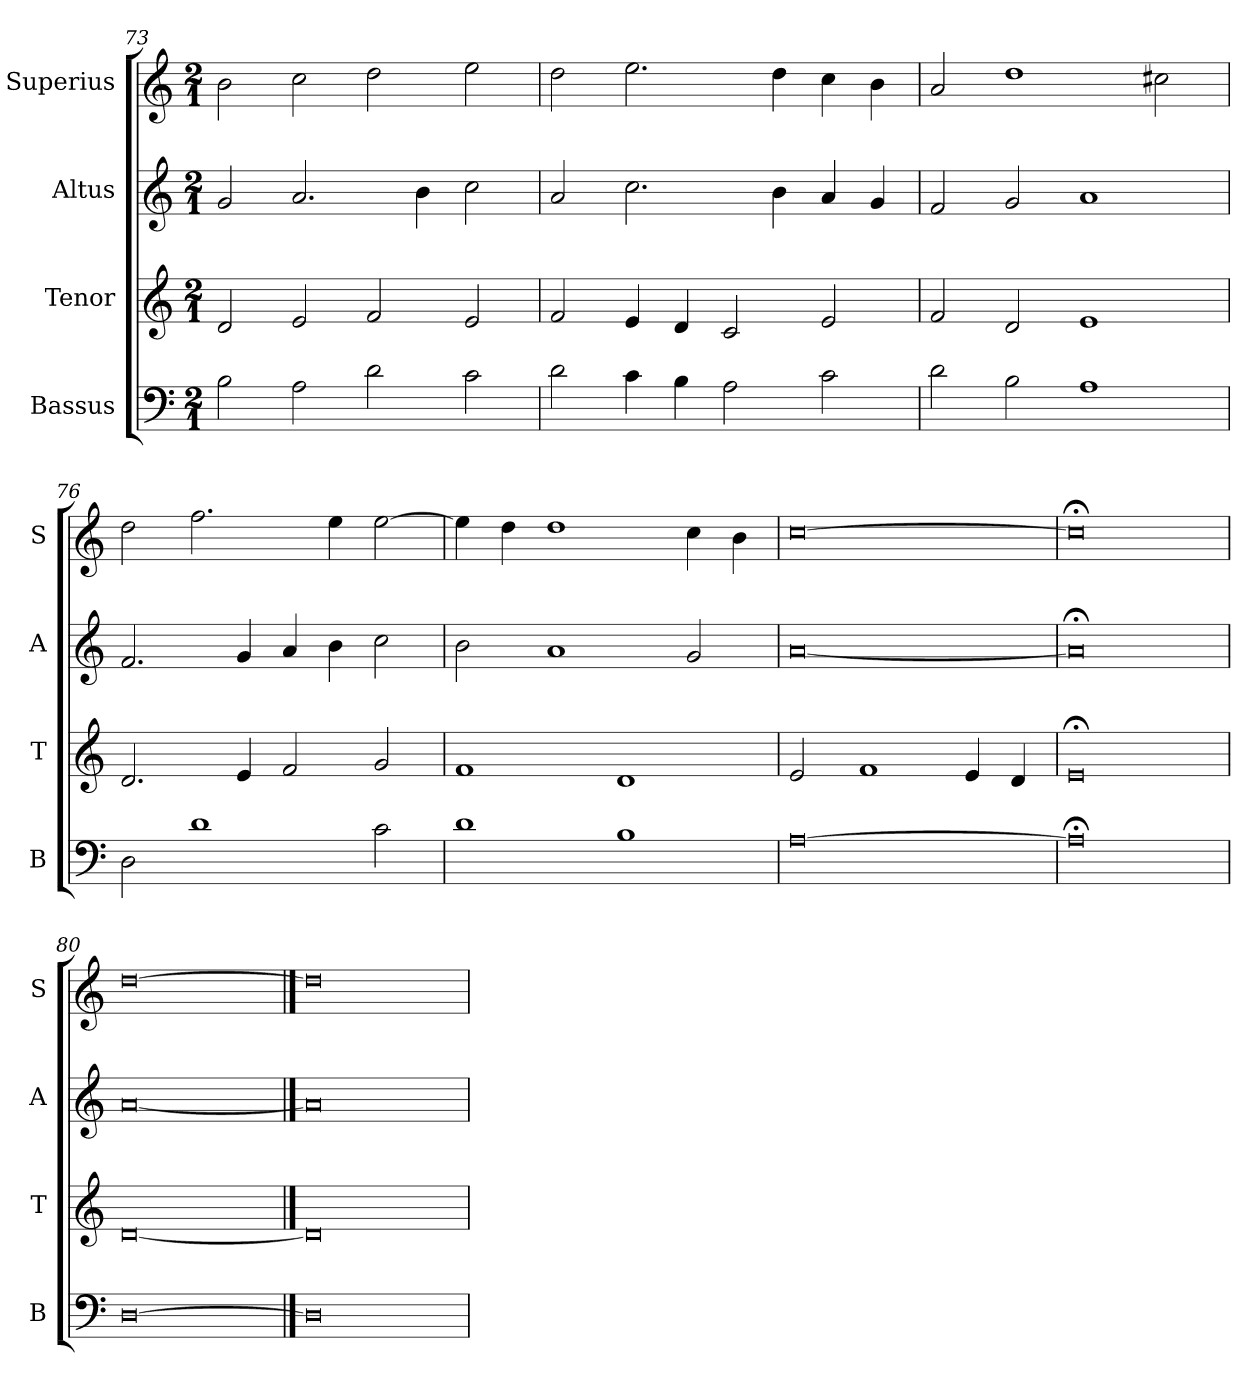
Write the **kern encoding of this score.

**kern	**kern	**kern	**kern
*part4	*part3	*part2	*part1
*staff4	*staff3	*staff2	*staff1
*I"Bassus	*I"Tenor	*I"Altus	*I"Superius
*I'B	*I'T	*I'A	*I'S
*clefF4	*clefG2	*clefG2	*clefG2
*k[]	*k[]	*k[]	*k[]
*C:	*C:	*C:	*C:
*M2/1	*M2/1	*M2/1	*M2/1
=73	=73	=73	=73
2B	2d	2g	2b
2A	2e	2.a	2cc
2d	2f	.	2dd
.	.	4b	.
2c	2e	2cc	2ee
=74	=74	=74	=74
2d	2f	2a	2dd
4c	4e	2.cc	2.ee
4B	4d	.	.
2A	2c	.	.
.	.	4b	4dd
2c	2e	4a	4cc
.	.	4g	4b
=75	=75	=75	=75
2d	2f	2f	2a
2B	2d	2g	1dd
1A	1e	1a	.
.	.	.	2cc#X
=76	=76	=76	=76
2D	2.d	2.f	2dd
1d	.	.	2.ff
.	4e	4g	.
.	2f	4a	.
.	.	4b	4ee
2c	2g	2cc	[2ee
=77	=77	=77	=77
1d	1f	2b	4ee]
.	.	.	4dd
.	.	1a	1dd
1B	1d	.	.
.	.	2g	4cc
.	.	.	4b
=78	=78	=78	=78
[0A	2e	[0a	[0cc
.	1f	.	.
.	4e	.	.
.	4d	.	.
=79	=79	=79	=79
0A;<]	0e;<	0a;<]	0cc;<]
=80	=80	=80	=80
[0D	[0d	[0a	[0dd
==81	==81	==81	==81
0D]	0d]	0a]	0dd]
=	=	=	=
*-	*-	*-	*-
